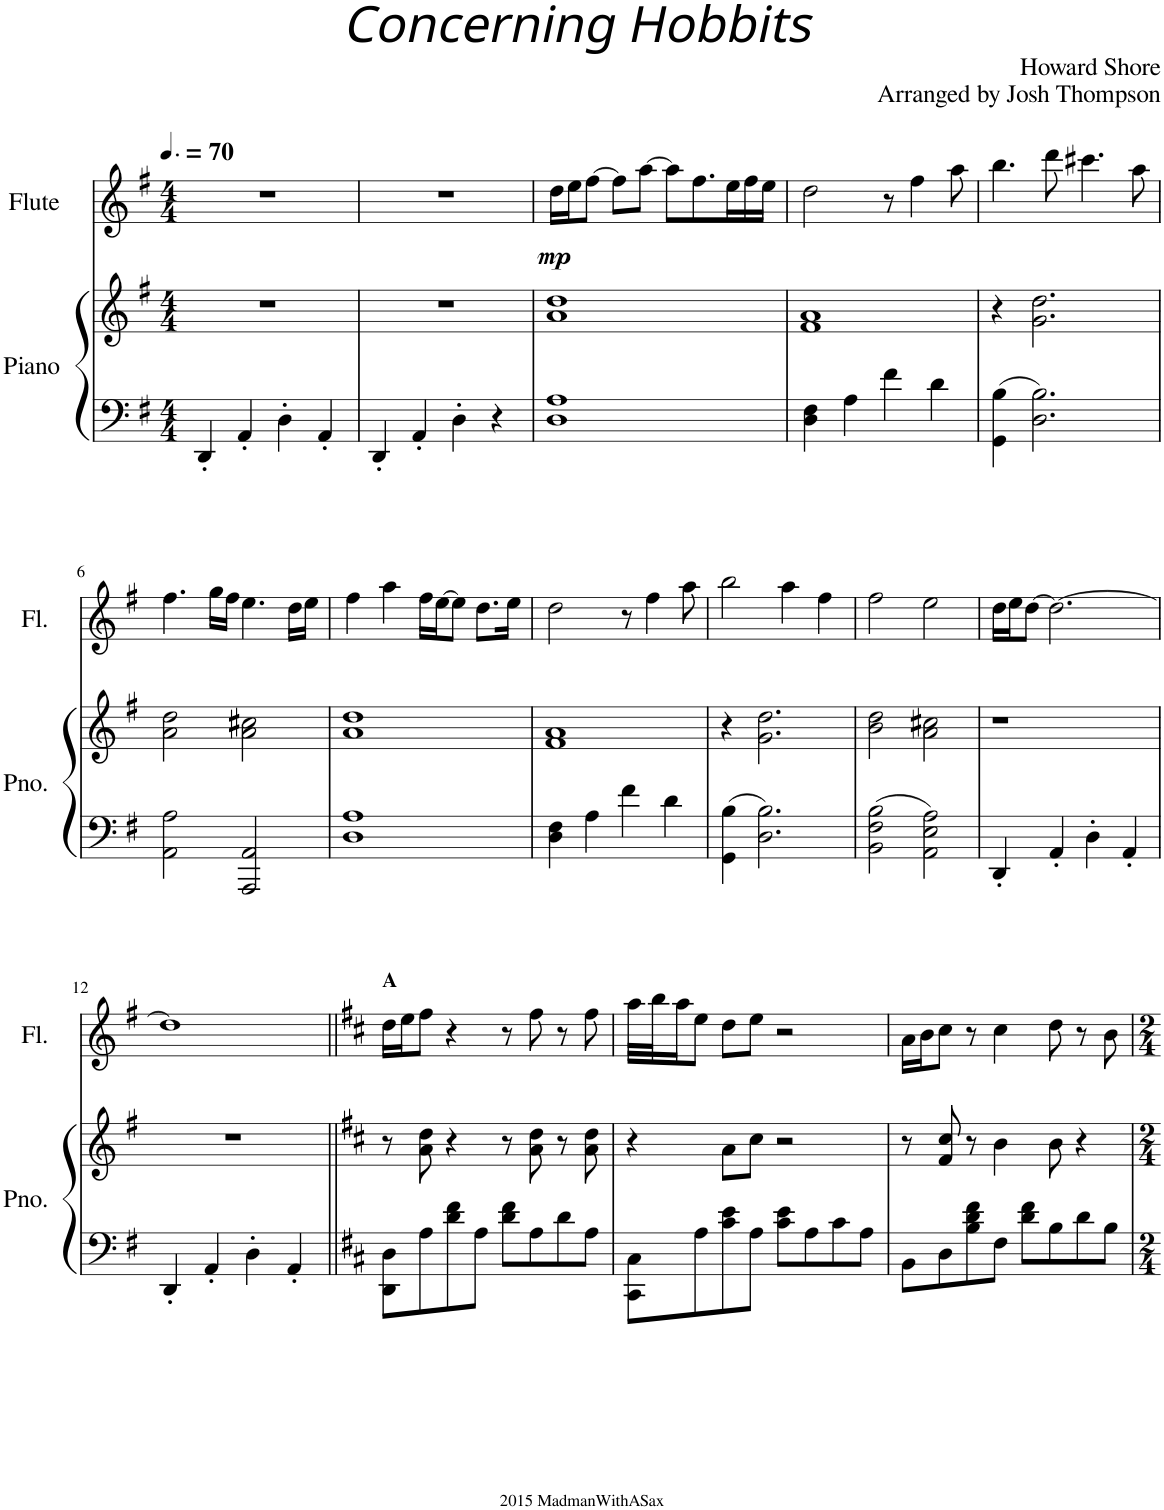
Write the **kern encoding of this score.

**kern	**kern	**kern	**dynam
*part2	*part2	*part1	*part1
*staff3	*staff2	*staff1	*staff1
*I"Piano	*	*I"Flute	*
*I'Pno.	*	*I'Fl.	*
*clefF4	*clefG2	*clefG2	*
*k[f#]	*k[f#]	*k[f#]	*
*M4/4	*M4/4	*M4/4	*
*MM105	*MM105	*MM105	*
=1	=1	=1	=1
4DD'/	1r	1r	.
4AA'/	.	.	.
4D'\	.	.	.
4AA'/	.	.	.
=2	=2	=2	=2
4DD'/	1r	1r	.
4AA'/	.	.	.
4D'\	.	.	.
4r	.	.	.
=3	=3	=3	=3
!	!	!	!LO:DY:b
1D 1A	1a 1dd	16dd\LL	mp
.	.	16ee\J	.
.	.	[8ff#\J	.
.	.	8ff#\L]	.
.	.	[8aa\J	.
.	.	8aa\L]	.
.	.	8.ff#\	.
.	.	16ee\L	.
.	.	16ff#\	.
.	.	16ee\JJ	.
=4	=4	=4	=4
4D\ 4F#\	1f# 1a	2dd\	.
4A\	.	.	.
4f#\	.	8r	.
.	.	4ff#\	.
4d\	.	.	.
.	.	8aa\	.
=5	=5	=5	=5
4GG\ 4B\	4r	4.bb\	.
2.D\ 2.B\	2.g\ 2.dd\	.	.
.	.	8ddd\	.
.	.	4.ccc#X\	.
.	.	8aa\	.
!!LO:LB:g=z
=6	=6	=6	=6
2AA\ 2A\	2a\ 2dd\	4.ff#\	.
.	.	16gg\LL	.
.	.	16ff#\JJ	.
2AAA/ 2AA/	2a\ 2cc#X\	4.ee\	.
.	.	16dd\LL	.
.	.	16ee\JJ	.
=7	=7	=7	=7
1D 1A	1a 1dd	4ff#\	.
.	.	4aa\	.
.	.	16ff#\LL	.
.	.	[16ee\J	.
.	.	8ee\J]	.
.	.	8.dd\L	.
.	.	16ee\Jk	.
=8	=8	=8	=8
4D\ 4F#\	1f# 1a	2dd\	.
4A\	.	.	.
4f#\	.	8r	.
.	.	4ff#\	.
4d\	.	.	.
.	.	8aa\	.
=9	=9	=9	=9
4GG\ 4B\	4r	2bb\	.
2.D\ 2.B\	2.g\ 2.dd\	.	.
.	.	4aa\	.
.	.	4ff#\	.
=10	=10	=10	=10
2BB\ 2F#\ 2B\	2b\ 2dd\	2ff#\	.
2AA\ 2E\ 2A\	2a\ 2cc#X\	2ee\	.
=11	=11	=11	=11
4DD'/	1r	16dd\LL	.
.	.	16ee\J	.
.	.	[8dd\J	.
4AA'/	.	2.dd\_	.
4D'\	.	.	.
4AA'/	.	.	.
!!LO:LB:g=z
=12	=12	=12	=12
4DD'/	1r	1dd]	.
4AA'/	.	.	.
4D'\	.	.	.
4AA'/	.	.	.
=13||	=13||	=13||	=13||
*k[f#c#]	*k[f#c#]	*k[f#c#]	*
!	!	!LO:TX:a:B:t=A	!
8DD\ 8D\L	8r	16dd\LL	.
.	.	16ee\J	.
8A\	8a\ 8dd\	8ff#\J	.
8d\ 8f#\	4r	4r	.
8A\J	.	.	.
8d\ 8f#\L	8r	8r	.
8A\	8a\ 8dd\	8ff#\	.
8d\	8r	8r	.
8A\J	8a\ 8dd\	8ff#\	.
=14	=14	=14	=14
8CC#\ 8C#\L	4r	32aa\LLL	.
.	.	32bb\J	.
.	.	16aa\J	.
8A\	.	8ee\J	.
8c#\ 8e\	8a\L	8dd\L	.
8A\J	8cc#\J	8ee\J	.
8c#\ 8e\L	2r	2r	.
8A\	.	.	.
8c#\	.	.	.
8A\J	.	.	.
=15	=15	=15	=15
8BB\L	8r	16a\LL	.
.	.	16b\J	.
8D\	8f#/ 8cc#/	8cc#\J	.
8B\ 8d\ 8f#\	8r	8r	.
8F#\J	4b\	4cc#\	.
8d\ 8f#\L	.	.	.
8B\	8b\	8dd\	.
8d\	4r	8r	.
8B\J	.	8b\	.
=	=	=	=
*-	*-	*-	*-
